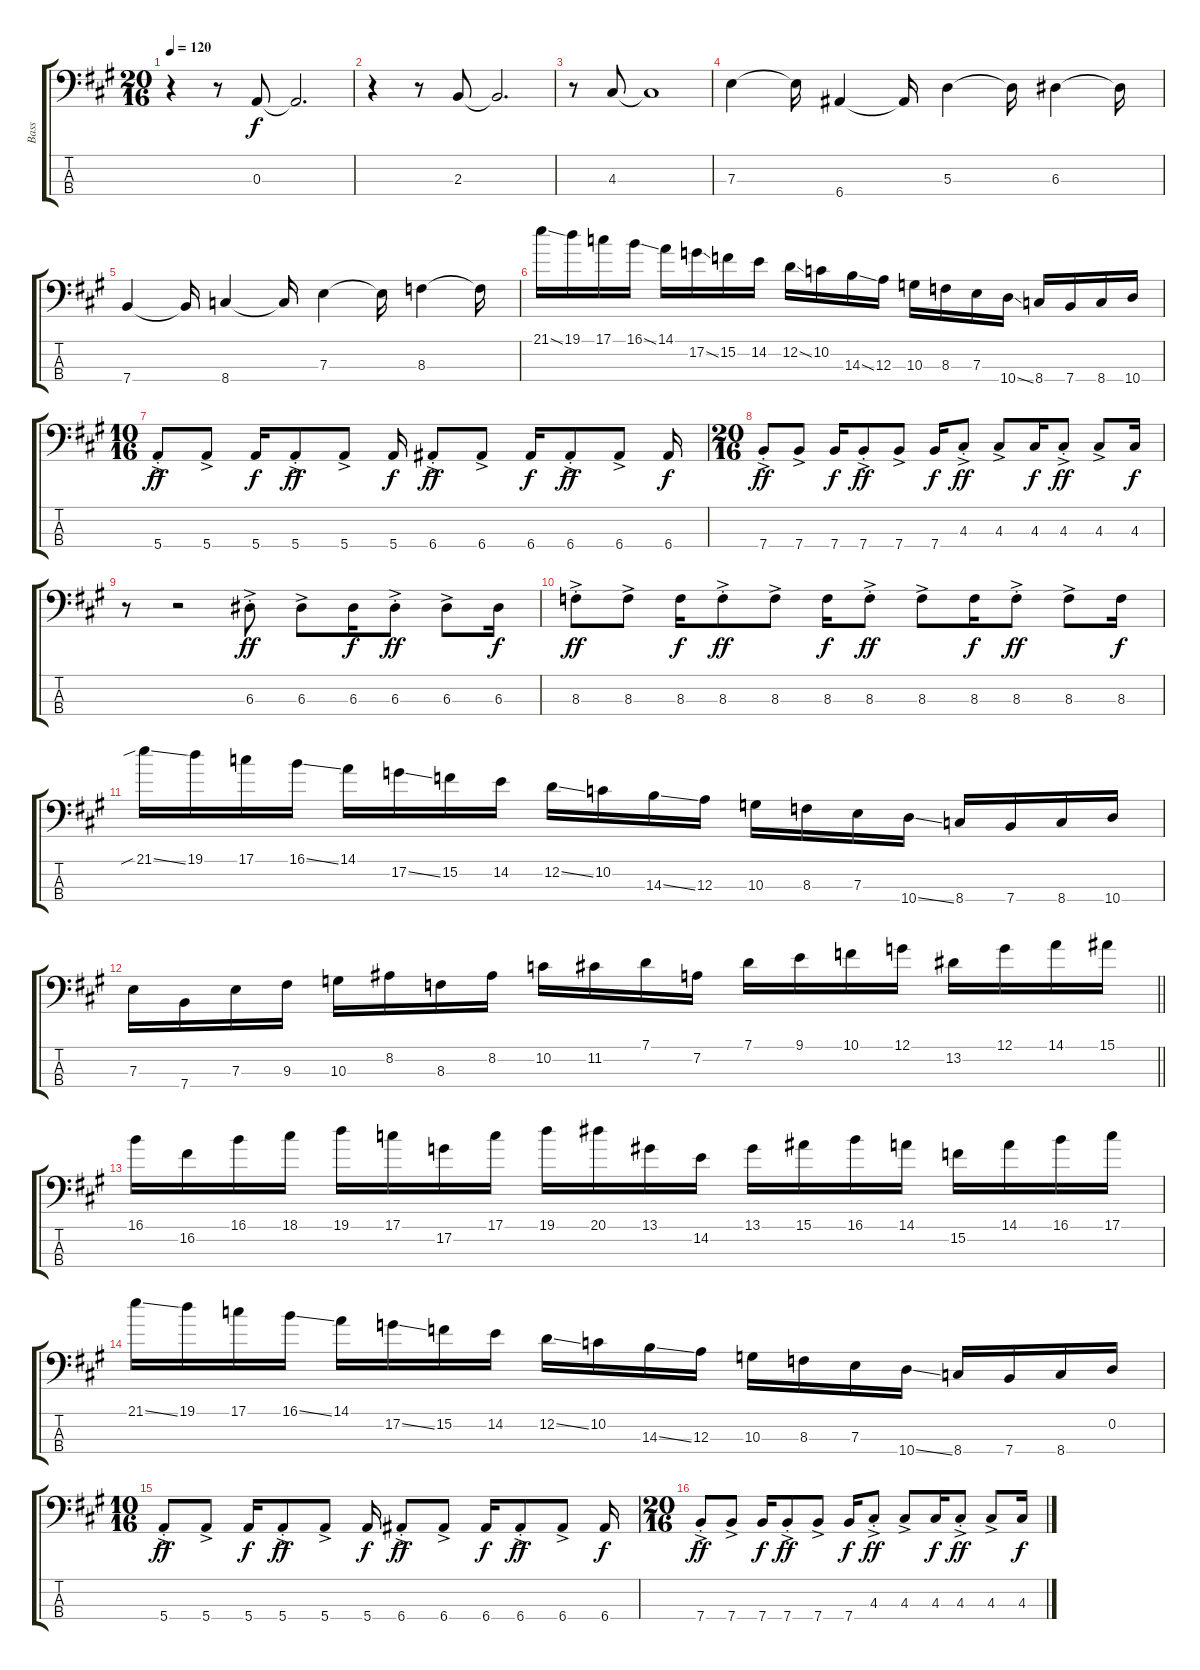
\track ("Bass" "Bass") {instrument electricbassfinger}
\staff {score tabs}
\tuning (G2 D2 A1 E1) {hide}
\ts (20 16)
\tempo 120
\clef f4
\ks a
r.4{dy f} r.8 0.3.8 0.3{t}.2{d} |
r.4 r.8 2.3.8 2.3{t}.2{d} |
r.8 4.3.8 4.3{t}.1 |
7.3.4 7.3{t}.16 6.4.4 6.4{t}.16 5.3.4 5.3{t}.16 6.3.4 6.3{t}.16 |
7.4.4 7.4{t}.16 8.4.4 8.4{t}.16 7.3.4 7.3{t}.16 8.3.4 8.3{t}.16 |
21.1{ss}.16 19.1.16 17.1.16 16.1{ss}.16 14.1.16 17.2{ss}.16 15.2.16 14.2.16 12.2{ss}.16 10.2.16 14.3{ss}.16 12.3.16 10.3.16 8.3.16 7.3.16 10.4{ss}.16 8.4.16 7.4.16 8.4.16 10.4.16 |
\ts (10 16)
5.4{ac st}.8{dy ff} 5.4{ac}.8 5.4.16{dy f} 5.4{ac st}.8{dy ff} 5.4{ac}.8 5.4.16{dy f} 6.4{ac st}.8{dy ff} 6.4{ac}.8 6.4.16{dy f} 6.4{ac st}.8{dy ff} 6.4{ac}.8 6.4.16{dy f} |
\ts (20 16)
7.4{ac st}.8{dy ff} 7.4{ac}.8 7.4.16{dy f} 7.4{ac st}.8{dy ff} 7.4{ac}.8 7.4.16{dy f} 4.3{ac st}.8{dy ff} 4.3{ac}.8 4.3.16{dy f} 4.3{ac st}.8{dy ff} 4.3{ac}.8 4.3.16{dy f} |
r.8 r.2 6.3{ac st}.8{dy ff} 6.3{ac}.8 6.3.16{dy f} 6.3{ac st}.8{dy ff} 6.3{ac}.8 6.3.16{dy f} |
8.3{ac st}.8{dy ff} 8.3{ac}.8 8.3.16{dy f} 8.3{ac st}.8{dy ff} 8.3{ac}.8 8.3.16{dy f} 8.3{ac st}.8{dy ff} 8.3{ac}.8 8.3.16{dy f} 8.3{ac st}.8{dy ff} 8.3{ac}.8 8.3.16{dy f} |
21.1{sib ss}.16 19.1.16 17.1.16 16.1{ss}.16 14.1.16 17.2{ss}.16 15.2.16 14.2.16 12.2{ss}.16 10.2.16 14.3{ss}.16 12.3.16 10.3.16 8.3.16 7.3.16 10.4{ss}.16 8.4.16 7.4.16 8.4.16 10.4.16 |
\barLineRight lightlight
7.3.16 7.4.16 7.3.16 9.3.16 10.3.16 8.2.16 8.3.16 8.2.16 10.2.16 11.2.16 7.1.16 7.2.16 7.1.16 9.1.16 10.1.16 12.1.16 13.2.16 12.1.16 14.1.16 15.1.16 |
16.1.16 16.2.16 16.1.16 18.1.16 19.1.16 17.1.16 17.2.16 17.1.16 19.1.16 20.1.16 13.1.16 14.2.16 13.1.16 15.1.16 16.1.16 14.1.16 15.2.16 14.1.16 16.1.16 17.1.16 |
21.1{ss}.16 19.1.16 17.1.16 16.1{ss}.16 14.1.16 17.2{ss}.16 15.2.16 14.2.16 12.2{ss}.16 10.2.16 14.3{ss}.16 12.3.16 10.3.16 8.3.16 7.3.16 10.4{ss}.16 8.4.16 7.4.16 8.4.16 0.2.16 |
\ts (10 16)
5.4{ac st}.8{dy ff} 5.4{ac}.8 5.4.16{dy f} 5.4{ac st}.8{dy ff} 5.4{ac}.8 5.4.16{dy f} 6.4{ac st}.8{dy ff} 6.4{ac}.8 6.4.16{dy f} 6.4{ac st}.8{dy ff} 6.4{ac}.8 6.4.16{dy f} |
\ts (20 16)
7.4{ac st}.8{dy ff} 7.4{ac}.8 7.4.16{dy f} 7.4{ac st}.8{dy ff} 7.4{ac}.8 7.4.16{dy f} 4.3{ac st}.8{dy ff} 4.3{ac}.8 4.3.16{dy f} 4.3{ac st}.8{dy ff} 4.3{ac}.8 4.3.16{dy f}
